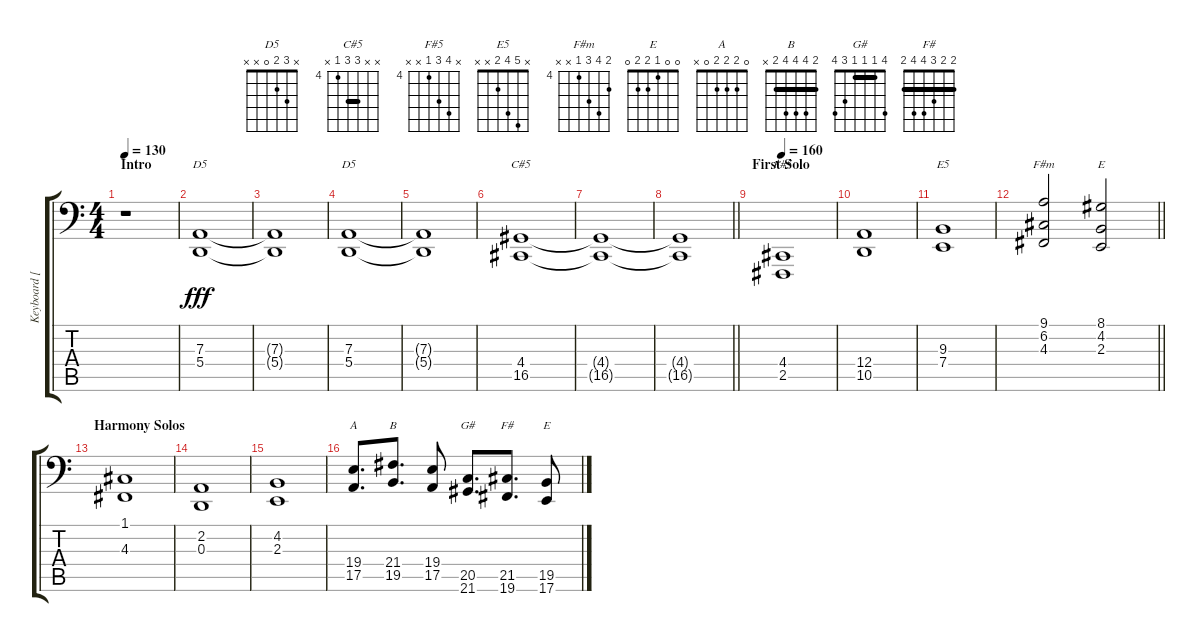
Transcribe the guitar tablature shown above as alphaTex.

\track ("Keyboard [Left Hand]" "Keyboard [") {instrument electricgrandpiano}
\staff {score tabs}
\tuning (C3 G2 D2 A1 E1 B0) {hide}
\chord ("D5" x x 7 5 x x) {firstfret 5}
\chord ("D5" x 3 2 0 x x)
\chord ("C#5" x x 6 6 4 x) {firstfret 4 barre 6}
\chord ("F#5" x 7 6 4 x x) {firstfret 4}
\chord ("E5" x 5 4 2 x x)
\chord ("F#m" 5 7 6 4 x x) {firstfret 4}
\chord ("E" 4 5 4 2 x x) {barre 4}
\chord ("A" 0 2 2 2 0 x)
\chord ("B" 2 4 4 4 2 x) {barre 2}
\chord ("G#" 4 1 1 1 3 4) {barre 1}
\chord ("F#" 2 2 3 4 4 2) {barre 2}
\chord ("E" 0 0 1 2 2 0)
\ts (4 4)
\section ("" "Intro")
\tempo 130
\clef f4
\ks c
r.1{dy fff instrument electricgrandpiano} |
(7.3 5.4).1{ch "D5"} |
(7.3{t} 5.4{t}).1 |
(7.3 5.4).1{ch "D5"} |
(7.3{t} 5.4{t}).1 |
(4.4 16.5).1{ch "C#5"} |
(4.4{t} 16.5{t}).1 |
\barLineRight lightlight
(4.4{t} 16.5{t}).1 |
\section ("" "First Solo")
\tempo 160
(4.4 2.5).1{ch "F#5"} |
(12.4 10.5).1 |
(9.3 7.4).1{ch "E5"} |
\barLineRight lightlight
(9.1 6.2 4.3).2{ch "F#m"} (8.1 4.2 2.3).2{ch "E"} |
\section ("" "Harmony Solos")
(1.1 4.3).1 |
(2.2 0.3).1 |
(4.2 2.3).1 |
(19.4 17.5).8{d ch "A"} (21.4 19.5).8{d ch "B"} (19.4 17.5).8 (20.5 21.6).8{d ch "G#"} (21.5 19.6).8{d ch "F#"} (19.5 17.6).8{ch "E"}
